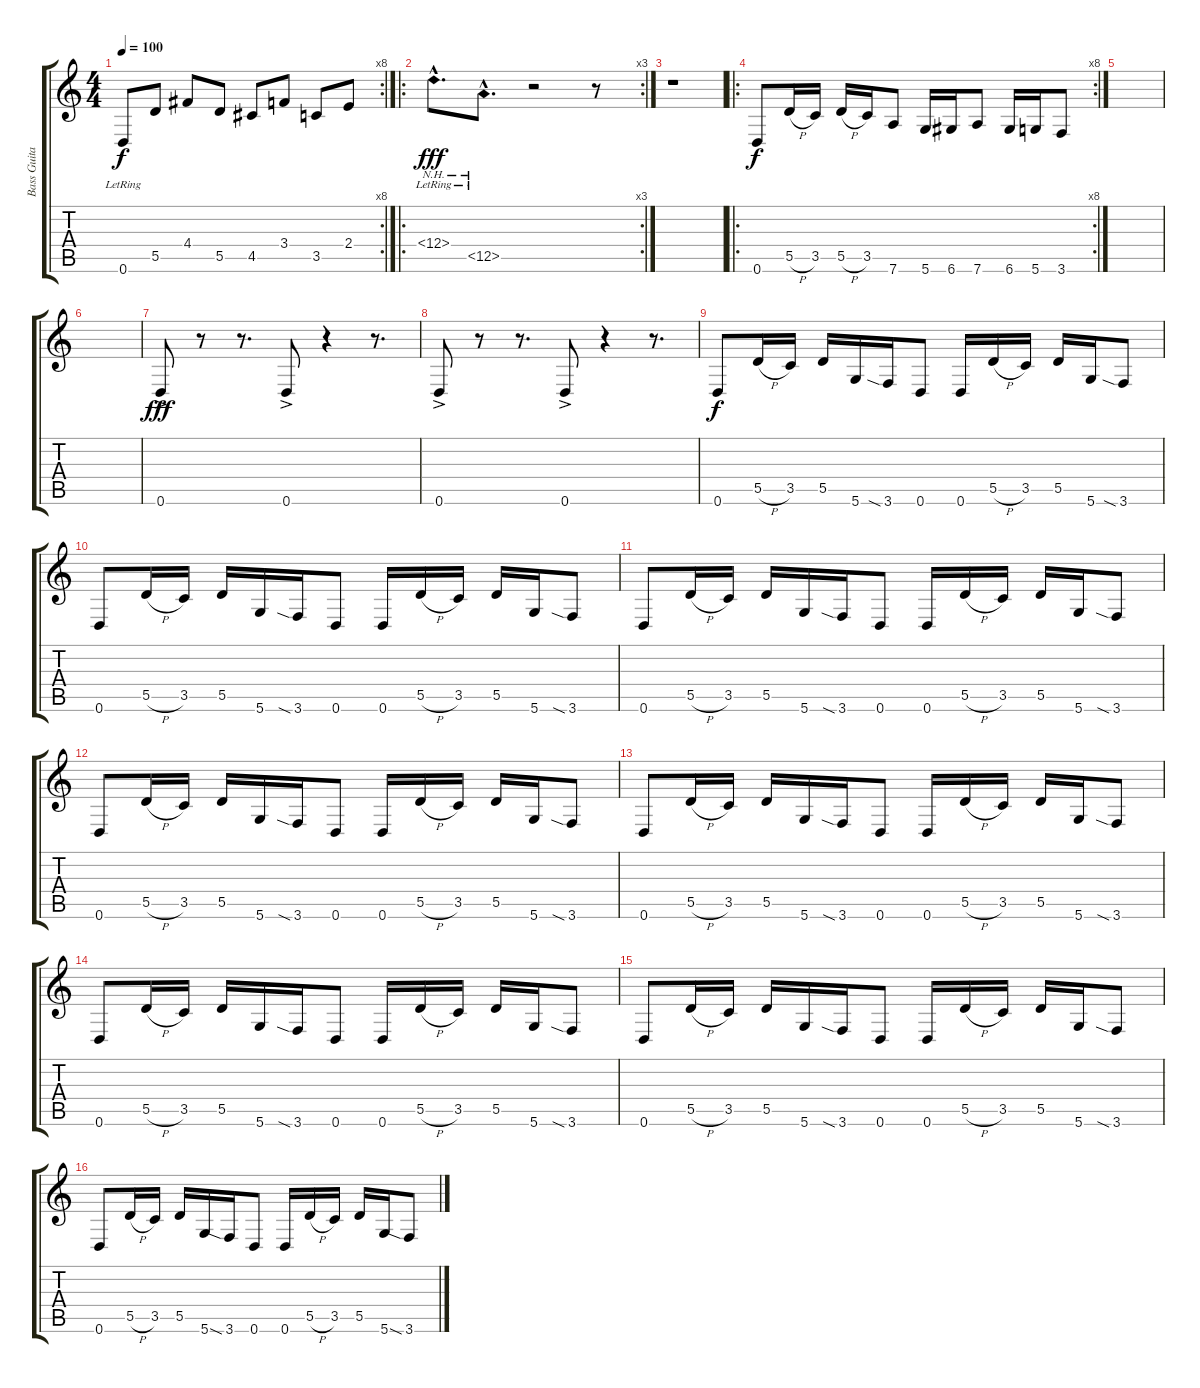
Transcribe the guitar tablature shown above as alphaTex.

\track ("Bass Guitar Dropped D" "Bass Guita") {instrument electricbassfinger}
\staff {score tabs}
\tuning (E4 B3 G3 D3 A2 D2) {hide}
\rc 8
\ts (4 4)
\tempo 100
\clef g2
\ks c
0.6{lr}.8{dy f} 5.5.8 4.4.8 5.5.8 4.5.8 3.4.8 3.5.8 2.4.8 |
\ro
\rc 3
12.4{nh hac lr}.8{d dy fff} 12.5{nh hac lr}.8{d} r.2 r.8 |
r.1 |
\ro
\rc 8
0.6.8{dy f} 5.5{h}.16 3.5.16 5.5{h}.16 3.5.16 7.6.8 5.6.16 6.6.16 7.6.8 6.6.16 5.6.16 3.6.8 |
|
|
0.6{ac}.8{dy fff} r.8 r.8{d} 0.6{ac}.8 r.4 r.8{d} |
0.6{ac}.8 r.8 r.8{d} 0.6{ac}.8 r.4 r.8{d} |
0.6.8{dy f} 5.5{h}.16 3.5.16 5.5.16 5.6.16 3.6{sia}.16 0.6.8 0.6.16 5.5{h}.16 3.5.16 5.5.16 5.6.16 3.6{sia}.8 |
0.6.8 5.5{h}.16 3.5.16 5.5.16 5.6.16 3.6{sia}.16 0.6.8 0.6.16 5.5{h}.16 3.5.16 5.5.16 5.6.16 3.6{sia}.8 |
0.6.8 5.5{h}.16 3.5.16 5.5.16 5.6.16 3.6{sia}.16 0.6.8 0.6.16 5.5{h}.16 3.5.16 5.5.16 5.6.16 3.6{sia}.8 |
0.6.8 5.5{h}.16 3.5.16 5.5.16 5.6.16 3.6{sia}.16 0.6.8 0.6.16 5.5{h}.16 3.5.16 5.5.16 5.6.16 3.6{sia}.8 |
0.6.8 5.5{h}.16 3.5.16 5.5.16 5.6.16 3.6{sia}.16 0.6.8 0.6.16 5.5{h}.16 3.5.16 5.5.16 5.6.16 3.6{sia}.8 |
0.6.8 5.5{h}.16 3.5.16 5.5.16 5.6.16 3.6{sia}.16 0.6.8 0.6.16 5.5{h}.16 3.5.16 5.5.16 5.6.16 3.6{sia}.8 |
0.6.8 5.5{h}.16 3.5.16 5.5.16 5.6.16 3.6{sia}.16 0.6.8 0.6.16 5.5{h}.16 3.5.16 5.5.16 5.6.16 3.6{sia}.8 |
0.6.8 5.5{h}.16 3.5.16 5.5.16 5.6.16 3.6{sia}.16 0.6.8 0.6.16 5.5{h}.16 3.5.16 5.5.16 5.6.16 3.6{sia}.8
